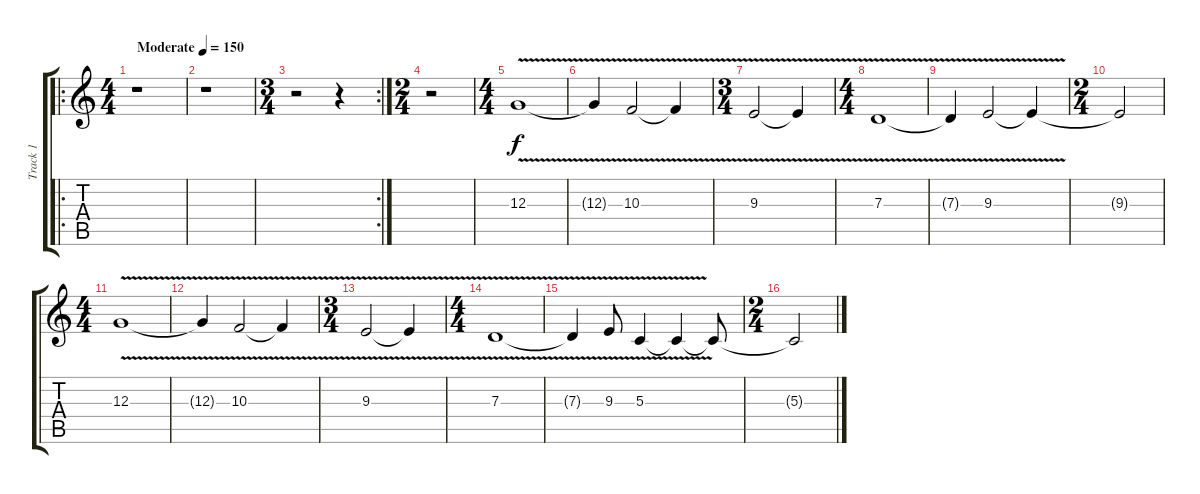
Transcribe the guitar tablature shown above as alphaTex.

\track ("Track 1" "Track 1") {instrument lead2sawtooth}
\staff {score tabs}
\tuning (E4 B3 G3 D3 A2 D2) {hide}
\ro
\ts (4 4)
\tempo (150 "Moderate")
\clef g2
\ks c
r.1{dy f instrument lead2sawtooth} |
r.1 |
\rc 2
\ts (3 4)
r.2 r.4 |
\ts (2 4)
r.2 |
\ts (4 4)
12.3{v}.1 |
12.3{t}.4 10.3{v}.2 10.3{t}.4 |
\ts (3 4)
9.3{v}.2 9.3{t}.4 |
\ts (4 4)
7.3{v}.1 |
7.3{t}.4 9.3{v}.2 9.3{t}.4 |
\ts (2 4)
9.3{t}.2 |
\ts (4 4)
12.3{v}.1 |
12.3{t}.4 10.3{v}.2 10.3{t}.4 |
\ts (3 4)
9.3{v}.2 9.3{t}.4 |
\ts (4 4)
7.3{v}.1 |
7.3{t}.4 9.3{v}.8 5.3{v}.4 5.3{t}.4 5.3{t}.8 |
\ts (2 4)
5.3{t}.2
